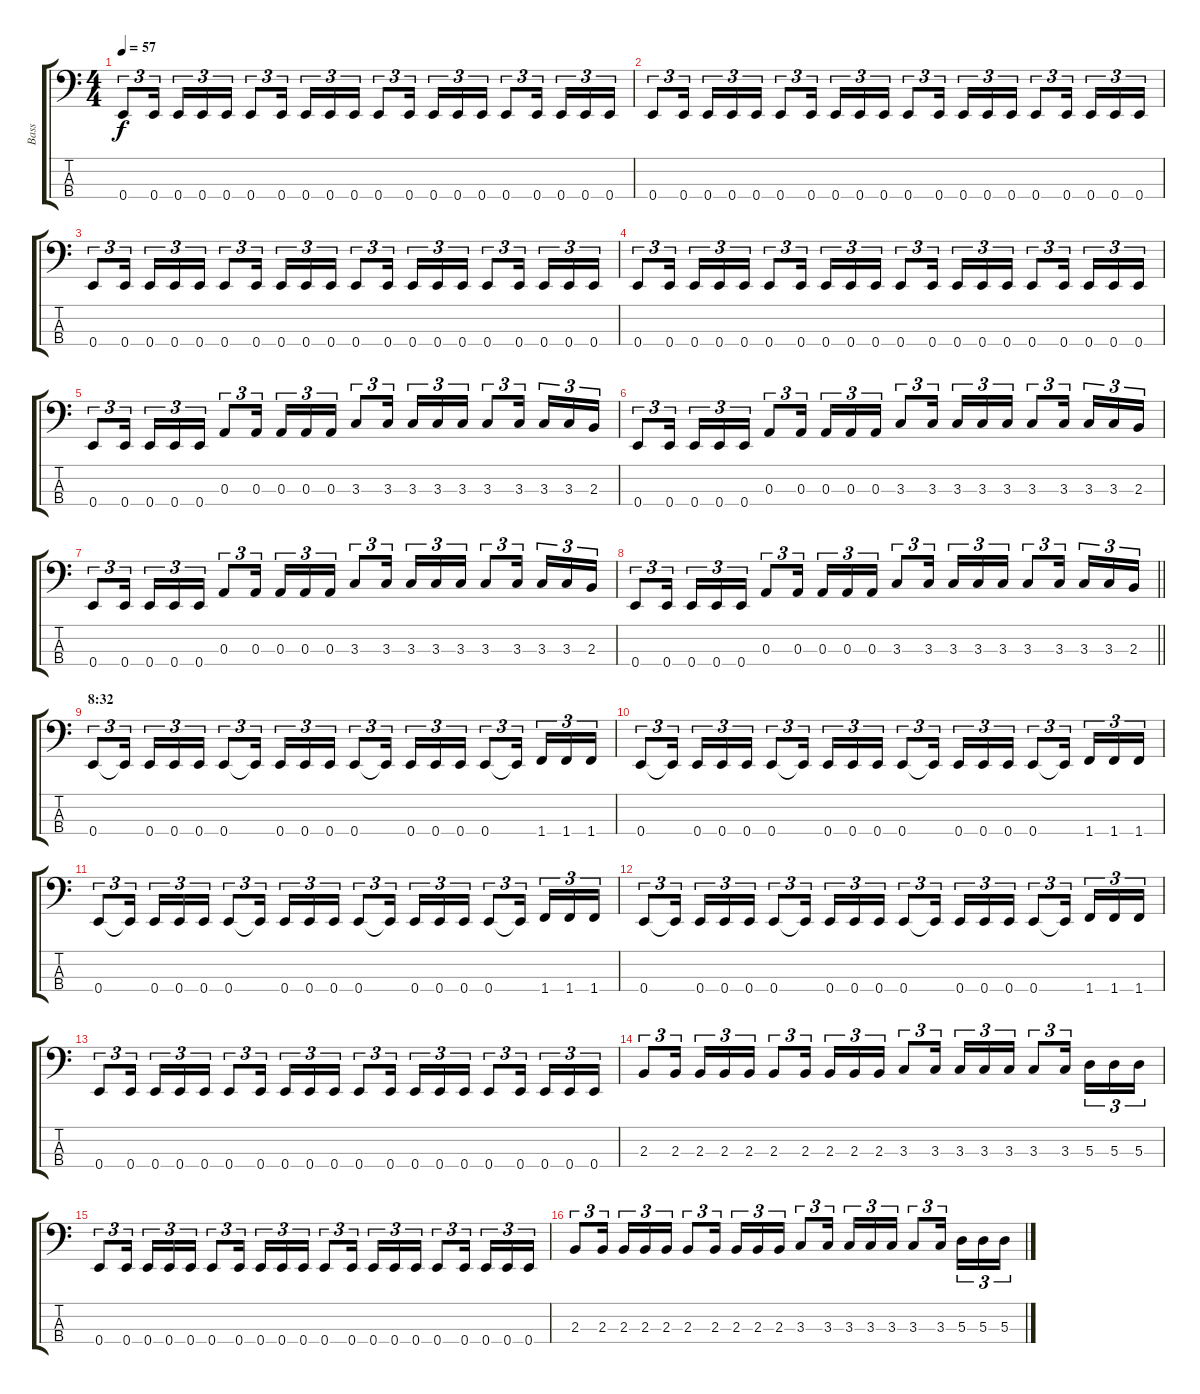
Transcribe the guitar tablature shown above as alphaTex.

\track ("Bass" "Bass") {instrument electricbassfinger}
\staff {score tabs}
\tuning (G2 D2 A1 E1) {hide}
\ts (4 4)
\tempo 57
\clef f4
\ks c
0.4.8{tu (3 2) dy f} 0.4.16{tu (3 2) beam splitsecondary} 0.4.16{tu (3 2)} 0.4.16{tu (3 2)} 0.4.16{tu (3 2)} 0.4.8{tu (3 2)} 0.4.16{tu (3 2) beam splitsecondary} 0.4.16{tu (3 2)} 0.4.16{tu (3 2)} 0.4.16{tu (3 2)} 0.4.8{tu (3 2)} 0.4.16{tu (3 2) beam splitsecondary} 0.4.16{tu (3 2)} 0.4.16{tu (3 2)} 0.4.16{tu (3 2)} 0.4.8{tu (3 2)} 0.4.16{tu (3 2) beam splitsecondary} 0.4.16{tu (3 2)} 0.4.16{tu (3 2)} 0.4.16{tu (3 2)} |
0.4.8{tu (3 2)} 0.4.16{tu (3 2) beam splitsecondary} 0.4.16{tu (3 2)} 0.4.16{tu (3 2)} 0.4.16{tu (3 2)} 0.4.8{tu (3 2)} 0.4.16{tu (3 2) beam splitsecondary} 0.4.16{tu (3 2)} 0.4.16{tu (3 2)} 0.4.16{tu (3 2)} 0.4.8{tu (3 2)} 0.4.16{tu (3 2) beam splitsecondary} 0.4.16{tu (3 2)} 0.4.16{tu (3 2)} 0.4.16{tu (3 2)} 0.4.8{tu (3 2)} 0.4.16{tu (3 2) beam splitsecondary} 0.4.16{tu (3 2)} 0.4.16{tu (3 2)} 0.4.16{tu (3 2)} |
0.4.8{tu (3 2)} 0.4.16{tu (3 2) beam splitsecondary} 0.4.16{tu (3 2)} 0.4.16{tu (3 2)} 0.4.16{tu (3 2)} 0.4.8{tu (3 2)} 0.4.16{tu (3 2) beam splitsecondary} 0.4.16{tu (3 2)} 0.4.16{tu (3 2)} 0.4.16{tu (3 2)} 0.4.8{tu (3 2)} 0.4.16{tu (3 2) beam splitsecondary} 0.4.16{tu (3 2)} 0.4.16{tu (3 2)} 0.4.16{tu (3 2)} 0.4.8{tu (3 2)} 0.4.16{tu (3 2) beam splitsecondary} 0.4.16{tu (3 2)} 0.4.16{tu (3 2)} 0.4.16{tu (3 2)} |
0.4.8{tu (3 2)} 0.4.16{tu (3 2) beam splitsecondary} 0.4.16{tu (3 2)} 0.4.16{tu (3 2)} 0.4.16{tu (3 2)} 0.4.8{tu (3 2)} 0.4.16{tu (3 2) beam splitsecondary} 0.4.16{tu (3 2)} 0.4.16{tu (3 2)} 0.4.16{tu (3 2)} 0.4.8{tu (3 2)} 0.4.16{tu (3 2) beam splitsecondary} 0.4.16{tu (3 2)} 0.4.16{tu (3 2)} 0.4.16{tu (3 2)} 0.4.8{tu (3 2)} 0.4.16{tu (3 2) beam splitsecondary} 0.4.16{tu (3 2)} 0.4.16{tu (3 2)} 0.4.16{tu (3 2)} |
0.4.8{tu (3 2)} 0.4.16{tu (3 2) beam splitsecondary} 0.4.16{tu (3 2)} 0.4.16{tu (3 2)} 0.4.16{tu (3 2)} 0.3.8{tu (3 2)} 0.3.16{tu (3 2) beam splitsecondary} 0.3.16{tu (3 2)} 0.3.16{tu (3 2)} 0.3.16{tu (3 2)} 3.3.8{tu (3 2)} 3.3.16{tu (3 2) beam splitsecondary} 3.3.16{tu (3 2)} 3.3.16{tu (3 2)} 3.3.16{tu (3 2)} 3.3.8{tu (3 2)} 3.3.16{tu (3 2) beam splitsecondary} 3.3.16{tu (3 2)} 3.3.16{tu (3 2)} 2.3.16{tu (3 2)} |
0.4.8{tu (3 2)} 0.4.16{tu (3 2) beam splitsecondary} 0.4.16{tu (3 2)} 0.4.16{tu (3 2)} 0.4.16{tu (3 2)} 0.3.8{tu (3 2)} 0.3.16{tu (3 2) beam splitsecondary} 0.3.16{tu (3 2)} 0.3.16{tu (3 2)} 0.3.16{tu (3 2)} 3.3.8{tu (3 2)} 3.3.16{tu (3 2) beam splitsecondary} 3.3.16{tu (3 2)} 3.3.16{tu (3 2)} 3.3.16{tu (3 2)} 3.3.8{tu (3 2)} 3.3.16{tu (3 2) beam splitsecondary} 3.3.16{tu (3 2)} 3.3.16{tu (3 2)} 2.3.16{tu (3 2)} |
0.4.8{tu (3 2)} 0.4.16{tu (3 2) beam splitsecondary} 0.4.16{tu (3 2)} 0.4.16{tu (3 2)} 0.4.16{tu (3 2)} 0.3.8{tu (3 2)} 0.3.16{tu (3 2) beam splitsecondary} 0.3.16{tu (3 2)} 0.3.16{tu (3 2)} 0.3.16{tu (3 2)} 3.3.8{tu (3 2)} 3.3.16{tu (3 2) beam splitsecondary} 3.3.16{tu (3 2)} 3.3.16{tu (3 2)} 3.3.16{tu (3 2)} 3.3.8{tu (3 2)} 3.3.16{tu (3 2) beam splitsecondary} 3.3.16{tu (3 2)} 3.3.16{tu (3 2)} 2.3.16{tu (3 2)} |
\barLineRight lightlight
0.4.8{tu (3 2)} 0.4.16{tu (3 2) beam splitsecondary} 0.4.16{tu (3 2)} 0.4.16{tu (3 2)} 0.4.16{tu (3 2)} 0.3.8{tu (3 2)} 0.3.16{tu (3 2) beam splitsecondary} 0.3.16{tu (3 2)} 0.3.16{tu (3 2)} 0.3.16{tu (3 2)} 3.3.8{tu (3 2)} 3.3.16{tu (3 2) beam splitsecondary} 3.3.16{tu (3 2)} 3.3.16{tu (3 2)} 3.3.16{tu (3 2)} 3.3.8{tu (3 2)} 3.3.16{tu (3 2) beam splitsecondary} 3.3.16{tu (3 2)} 3.3.16{tu (3 2)} 2.3.16{tu (3 2)} |
\section ("" "8:32")
0.4.8{tu (3 2)} 0.4{t}.16{tu (3 2) beam splitsecondary} 0.4.16{tu (3 2)} 0.4.16{tu (3 2)} 0.4.16{tu (3 2)} 0.4.8{tu (3 2)} 0.4{t}.16{tu (3 2) beam splitsecondary} 0.4.16{tu (3 2)} 0.4.16{tu (3 2)} 0.4.16{tu (3 2)} 0.4.8{tu (3 2)} 0.4{t}.16{tu (3 2) beam splitsecondary} 0.4.16{tu (3 2)} 0.4.16{tu (3 2)} 0.4.16{tu (3 2)} 0.4.8{tu (3 2)} 0.4{t}.16{tu (3 2) beam splitsecondary} 1.4.16{tu (3 2)} 1.4.16{tu (3 2)} 1.4.16{tu (3 2)} |
0.4.8{tu (3 2)} 0.4{t}.16{tu (3 2) beam splitsecondary} 0.4.16{tu (3 2)} 0.4.16{tu (3 2)} 0.4.16{tu (3 2)} 0.4.8{tu (3 2)} 0.4{t}.16{tu (3 2) beam splitsecondary} 0.4.16{tu (3 2)} 0.4.16{tu (3 2)} 0.4.16{tu (3 2)} 0.4.8{tu (3 2)} 0.4{t}.16{tu (3 2) beam splitsecondary} 0.4.16{tu (3 2)} 0.4.16{tu (3 2)} 0.4.16{tu (3 2)} 0.4.8{tu (3 2)} 0.4{t}.16{tu (3 2) beam splitsecondary} 1.4.16{tu (3 2)} 1.4.16{tu (3 2)} 1.4.16{tu (3 2)} |
0.4.8{tu (3 2)} 0.4{t}.16{tu (3 2) beam splitsecondary} 0.4.16{tu (3 2)} 0.4.16{tu (3 2)} 0.4.16{tu (3 2)} 0.4.8{tu (3 2)} 0.4{t}.16{tu (3 2) beam splitsecondary} 0.4.16{tu (3 2)} 0.4.16{tu (3 2)} 0.4.16{tu (3 2)} 0.4.8{tu (3 2)} 0.4{t}.16{tu (3 2) beam splitsecondary} 0.4.16{tu (3 2)} 0.4.16{tu (3 2)} 0.4.16{tu (3 2)} 0.4.8{tu (3 2)} 0.4{t}.16{tu (3 2) beam splitsecondary} 1.4.16{tu (3 2)} 1.4.16{tu (3 2)} 1.4.16{tu (3 2)} |
0.4.8{tu (3 2)} 0.4{t}.16{tu (3 2) beam splitsecondary} 0.4.16{tu (3 2)} 0.4.16{tu (3 2)} 0.4.16{tu (3 2)} 0.4.8{tu (3 2)} 0.4{t}.16{tu (3 2) beam splitsecondary} 0.4.16{tu (3 2)} 0.4.16{tu (3 2)} 0.4.16{tu (3 2)} 0.4.8{tu (3 2)} 0.4{t}.16{tu (3 2) beam splitsecondary} 0.4.16{tu (3 2)} 0.4.16{tu (3 2)} 0.4.16{tu (3 2)} 0.4.8{tu (3 2)} 0.4{t}.16{tu (3 2) beam splitsecondary} 1.4.16{tu (3 2)} 1.4.16{tu (3 2)} 1.4.16{tu (3 2)} |
0.4.8{tu (3 2)} 0.4.16{tu (3 2) beam splitsecondary} 0.4.16{tu (3 2)} 0.4.16{tu (3 2)} 0.4.16{tu (3 2)} 0.4.8{tu (3 2)} 0.4.16{tu (3 2) beam splitsecondary} 0.4.16{tu (3 2)} 0.4.16{tu (3 2)} 0.4.16{tu (3 2)} 0.4.8{tu (3 2)} 0.4.16{tu (3 2) beam splitsecondary} 0.4.16{tu (3 2)} 0.4.16{tu (3 2)} 0.4.16{tu (3 2)} 0.4.8{tu (3 2)} 0.4.16{tu (3 2) beam splitsecondary} 0.4.16{tu (3 2)} 0.4.16{tu (3 2)} 0.4.16{tu (3 2)} |
2.3.8{tu (3 2)} 2.3.16{tu (3 2) beam splitsecondary} 2.3.16{tu (3 2)} 2.3.16{tu (3 2)} 2.3.16{tu (3 2)} 2.3.8{tu (3 2)} 2.3.16{tu (3 2) beam splitsecondary} 2.3.16{tu (3 2)} 2.3.16{tu (3 2)} 2.3.16{tu (3 2)} 3.3.8{tu (3 2)} 3.3.16{tu (3 2) beam splitsecondary} 3.3.16{tu (3 2)} 3.3.16{tu (3 2)} 3.3.16{tu (3 2)} 3.3.8{tu (3 2)} 3.3.16{tu (3 2) beam splitsecondary} 5.3.16{tu (3 2)} 5.3.16{tu (3 2)} 5.3.16{tu (3 2)} |
0.4.8{tu (3 2)} 0.4.16{tu (3 2) beam splitsecondary} 0.4.16{tu (3 2)} 0.4.16{tu (3 2)} 0.4.16{tu (3 2)} 0.4.8{tu (3 2)} 0.4.16{tu (3 2) beam splitsecondary} 0.4.16{tu (3 2)} 0.4.16{tu (3 2)} 0.4.16{tu (3 2)} 0.4.8{tu (3 2)} 0.4.16{tu (3 2) beam splitsecondary} 0.4.16{tu (3 2)} 0.4.16{tu (3 2)} 0.4.16{tu (3 2)} 0.4.8{tu (3 2)} 0.4.16{tu (3 2) beam splitsecondary} 0.4.16{tu (3 2)} 0.4.16{tu (3 2)} 0.4.16{tu (3 2)} |
2.3.8{tu (3 2)} 2.3.16{tu (3 2) beam splitsecondary} 2.3.16{tu (3 2)} 2.3.16{tu (3 2)} 2.3.16{tu (3 2)} 2.3.8{tu (3 2)} 2.3.16{tu (3 2) beam splitsecondary} 2.3.16{tu (3 2)} 2.3.16{tu (3 2)} 2.3.16{tu (3 2)} 3.3.8{tu (3 2)} 3.3.16{tu (3 2) beam splitsecondary} 3.3.16{tu (3 2)} 3.3.16{tu (3 2)} 3.3.16{tu (3 2)} 3.3.8{tu (3 2)} 3.3.16{tu (3 2) beam splitsecondary} 5.3.16{tu (3 2)} 5.3.16{tu (3 2)} 5.3.16{tu (3 2)}
